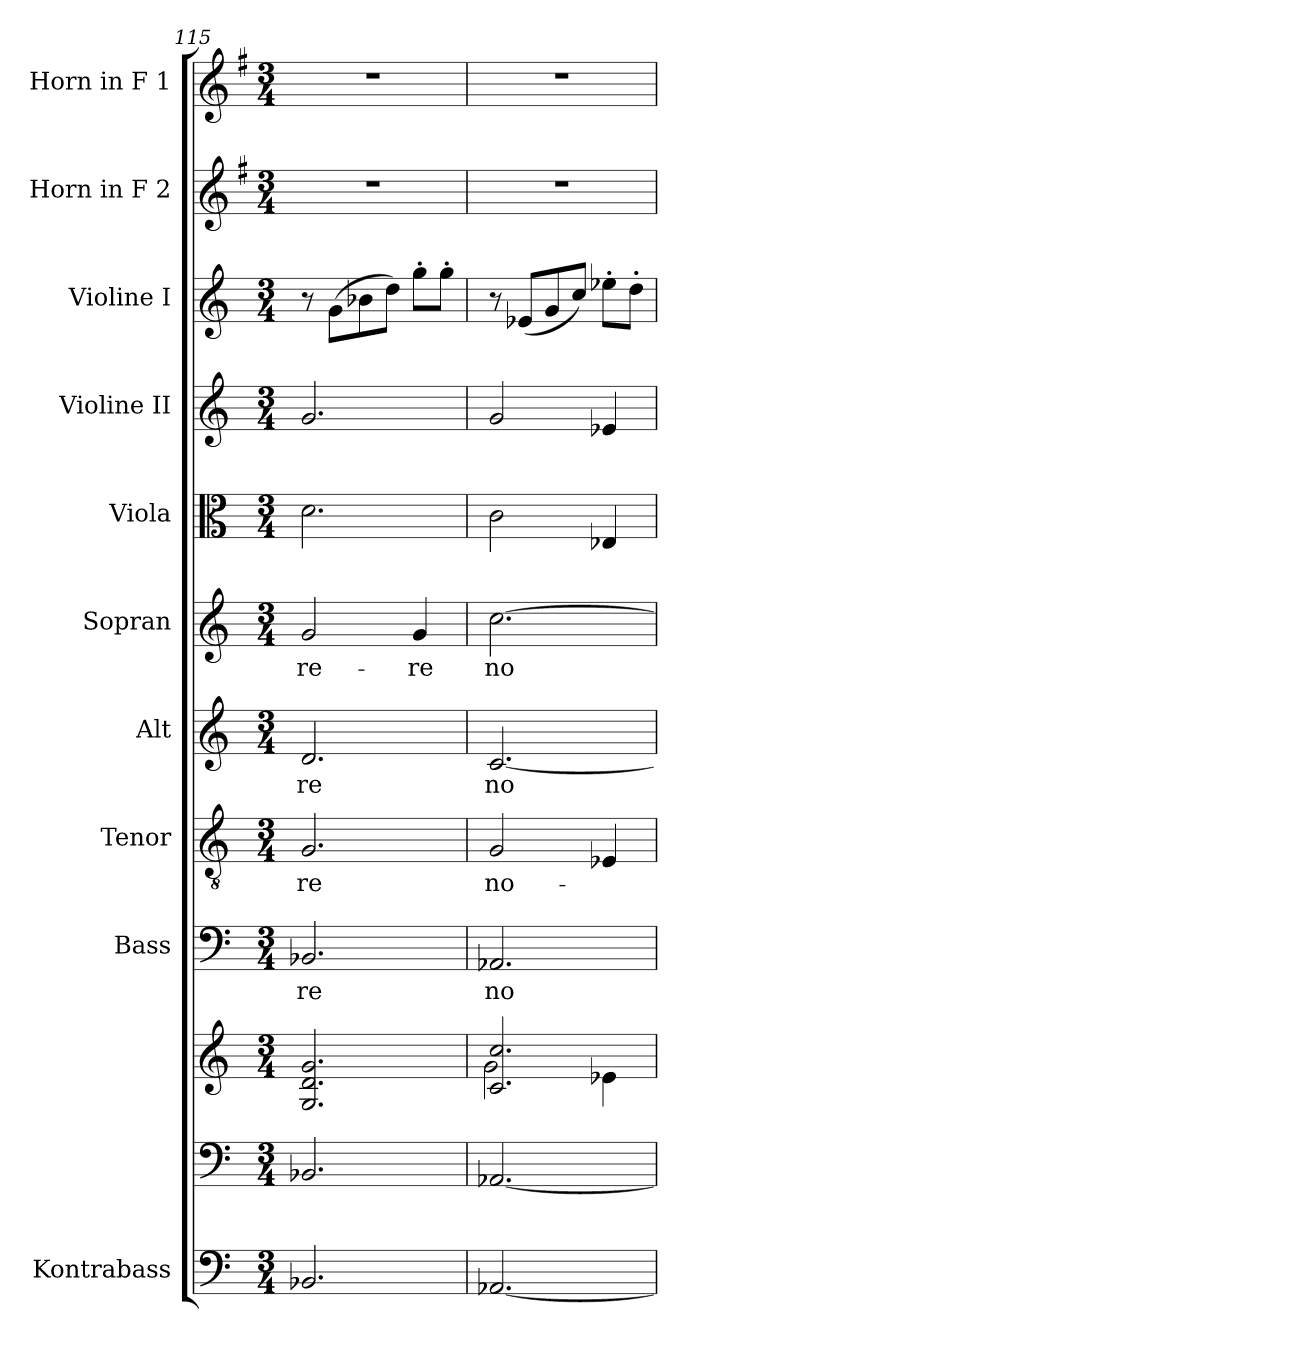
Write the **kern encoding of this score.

**kern	**kern	**kern	**kern	**text	**kern	**text	**kern	**text	**kern	**text	**kern	**kern	**kern	**kern	**kern
*part11	*part10	*part10	*part9	*part9	*part8	*part8	*part7	*part7	*part6	*part6	*part5	*part4	*part3	*part2	*part1
*staff12	*staff11	*staff10	*staff9	*staff9	*staff8	*staff8	*staff7	*staff7	*staff6	*staff6	*staff5	*staff4	*staff3	*staff2	*staff1
*I"Kontrabass	*	*	*I"Bass	*	*I"Tenor	*	*I"Alt	*	*I"Sopran	*	*I"Viola	*I"Violine II	*I"Violine I	*I"Horn in F 2	*I"Horn in F 1
*I'Kb.	*	*	*I'B	*	*I'T	*	*I'A	*	*I'S	*	*I'Vla.	*I'Vl. II	*I'Vl. I	*I'Hrn. 2	*I'Hrn. 1
*clefF4	*clefF4	*clefG2	*clefF4	*	*clefGv2	*	*clefG2	*	*clefG2	*	*clefC3	*clefG2	*clefG2	*clefG2	*clefG2
*ITrd7c12	*	*	*	*	*	*	*	*	*	*	*	*	*	*ITrd4c7	*ITrd4c7
*k[]	*k[]	*k[]	*k[]	*	*k[]	*	*k[]	*	*k[]	*	*k[]	*k[]	*k[]	*k[]	*k[]
*C:	*C:	*C:	*C:	*	*C:	*	*C:	*	*C:	*	*C:	*C:	*C:	*C:	*C:
*M3/4	*M3/4	*M3/4	*M3/4	*	*M3/4	*	*M3/4	*	*M3/4	*	*M3/4	*M3/4	*M3/4	*M3/4	*M3/4
=115	=115	=115	=115	=115	=115	=115	=115	=115	=115	=115	=115	=115	=115	=115	=115
!	!	!	!	!LO:LY:b	!	!LO:LY:b	!	!LO:LY:b	!	!LO:LY:b	!	!	!	!	!
2.BBB-X/	2.BB-X/	2.G/ 2.d/ 2.g/	2.BB-X/	-re	2.G/	-re	2.d/	-re	2g/	-re-	2.d\	2.g/	8r	2.r	2.r
.	.	.	.	.	.	.	.	.	.	.	.	.	(>8g\L	.	.
.	.	.	.	.	.	.	.	.	.	.	.	.	8b-X\	.	.
.	.	.	.	.	.	.	.	.	.	.	.	.	8dd\J)	.	.
!	!	!	!	!	!	!	!	!	!	!LO:LY:b	!	!	!	!	!
.	.	.	.	.	.	.	.	.	4g/	-re	.	.	8gg'>\L	.	.
.	.	.	.	.	.	.	.	.	.	.	.	.	8gg'>\J	.	.
!!LO:PB:g=z
=116	=116	=116	=116	=116	=116	=116	=116	=116	=116	=116	=116	=116	=116	=116	=116
*	*	*^	*	*	*	*	*	*	*	*	*	*	*	*	*
!	!	!	!	!	!LO:LY:b	!	!LO:LY:b	!	!LO:LY:b	!	!LO:LY:b	!	!	!	!	!
[2.AAA-X/	[2.AA-X/	2.c/ 2.cc/	2g\	2.AA-X/	no-	2G/	no-	[2.c/	no-	[2.cc\	no-	2c\	2g/	8r	2.r	2.r
.	.	.	.	.	.	.	.	.	.	.	.	.	.	(<8e-X/L	.	.
.	.	.	.	.	.	.	.	.	.	.	.	.	.	8g/	.	.
.	.	.	.	.	.	.	.	.	.	.	.	.	.	8cc/J)	.	.
.	.	.	4e-X\	.	.	4E-X/	.	.	.	.	.	4E-X/	4e-X/	8ee-X'>\L	.	.
.	.	.	.	.	.	.	.	.	.	.	.	.	.	8dd'>\J	.	.
*	*	*v	*v	*	*	*	*	*	*	*	*	*	*	*	*	*
=	=	=	=	=	=	=	=	=	=	=	=	=	=	=	=
*-	*-	*-	*-	*-	*-	*-	*-	*-	*-	*-	*-	*-	*-	*-	*-
